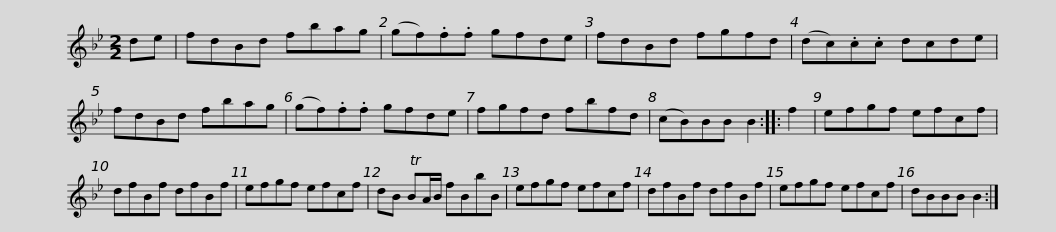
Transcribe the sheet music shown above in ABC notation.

X:1
L:1/8
M:2/2
I:linebreak $
K:Bb
V:1 treble
V:1
 de | fdBd fbag | (gf).f.f gfde | fdBd fgfd | (dc).c.c dcde | %5
 fdBd fbag |$ (gf).f.f gfde | fgfd fbfd | (cB)BB B2 :: f2 | %10
 efgf efcf | dfBf dfBf |$ efgf efcf | dB TBA/B/ fBbB | efgf efcf | %15
 dfBf dfBf | efgf efcf |$ dBBB B2 :| %18
